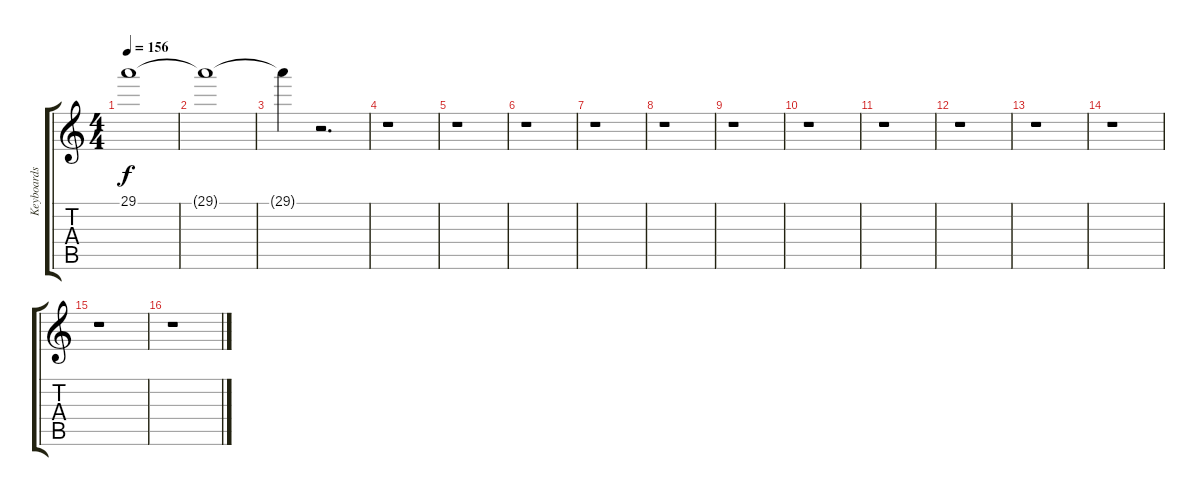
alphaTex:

\track ("Keyboards" "Keyboards") {instrument lead2sawtooth}
\staff {score tabs}
\tuning (E4 B3 G3 D3 A2 E2) {hide}
\ts (4 4)
\tempo 156
\clef g2
\ks c
29.1.1{dy f instrument lead2sawtooth} |
29.1{t}.1 |
29.1{t}.4 r.2{d} |
r.1 |
r.1 |
r.1 |
r.1 |
r.1 |
r.1 |
r.1 |
r.1 |
r.1 |
r.1 |
r.1 |
r.1 |
r.1
